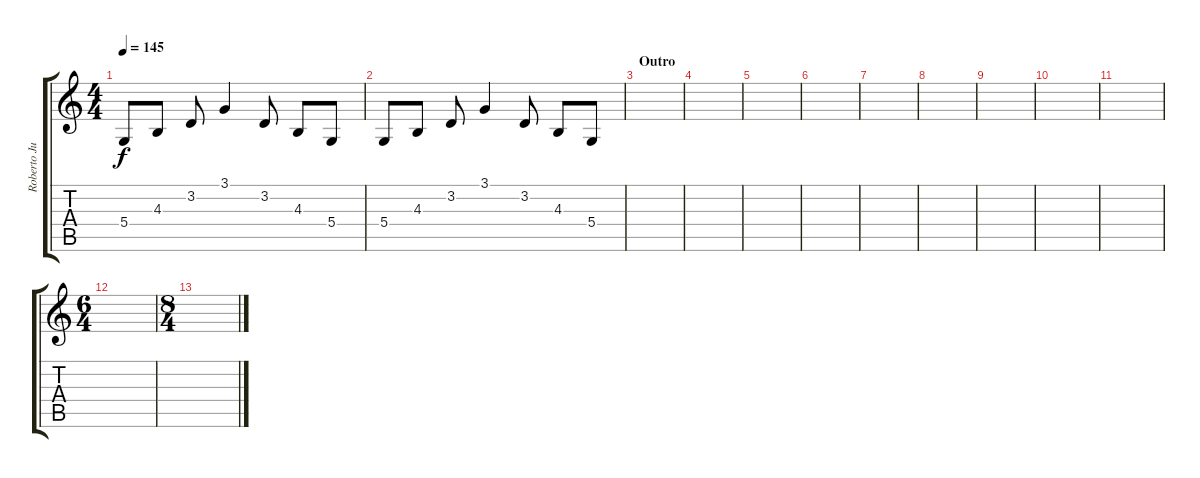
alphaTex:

\track ("Roberto Junquera" "Roberto Ju") {instrument acousticgrandpiano}
\staff {score tabs}
\tuning (E4 B3 G3 D3 A2 E2) {hide}
\ts (4 4)
\tempo 145
\clef g2
\ks c
5.4.8{dy f volume 13} 4.3.8 3.2.8 3.1.4{volume 16} 3.2.8 4.3.8 5.4.8 |
5.4.8{volume 13} 4.3.8 3.2.8 3.1.4{volume 16} 3.2.8 4.3.8 5.4.8 |
\section ("" "Outro")
|
|
|
|
|
|
|
|
|
\ts (6 4)
|
\ts (8 4)
